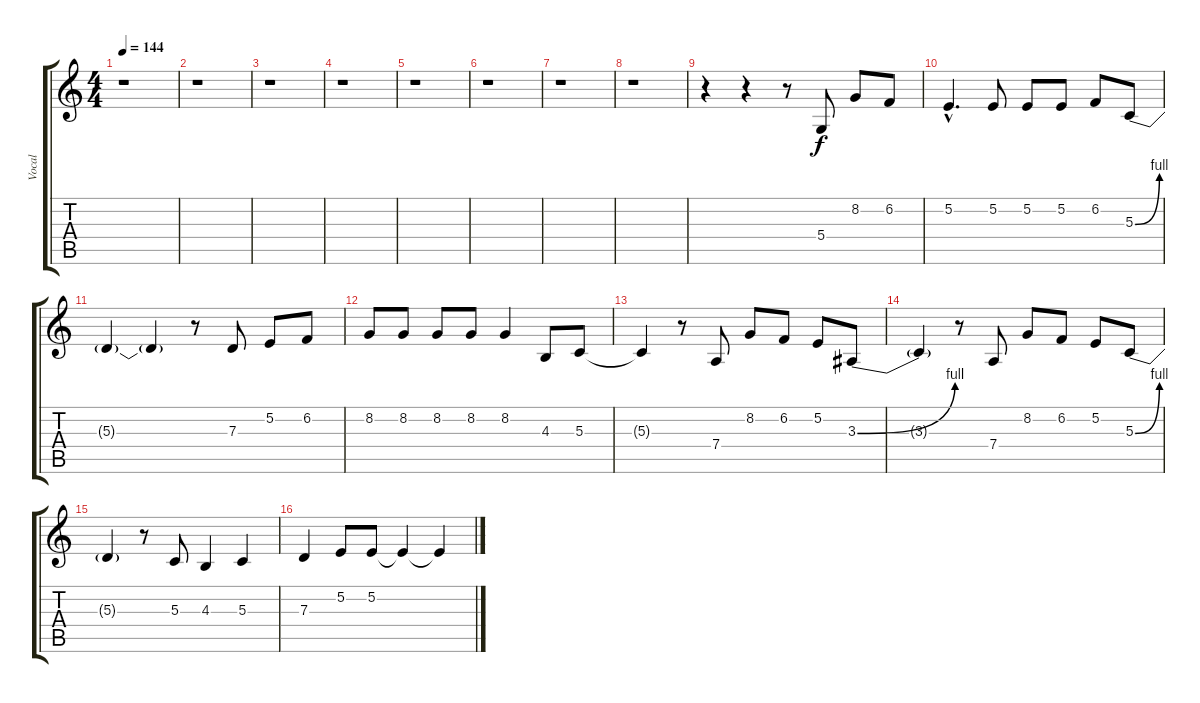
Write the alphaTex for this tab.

\track ("Vocal" "Vocal") {instrument cello}
\staff {score tabs}
\tuning (E4 B3 G3 D3 A2 E2) {hide}
\ts (4 4)
\tempo 144
\clef g2
\ks c
r.1{dy f} |
r.1 |
r.1 |
r.1 |
r.1 |
r.1 |
r.1 |
r.1 |
r.4 r.4 r.8 5.4.8 8.2.8 6.2.8 |
5.2{hac}.4{d} 5.2.8 5.2.8 5.2.8 6.2.8 5.3{be (bend 0 0 60 4)}.8 |
5.3{t}.4 5.3{t}.4 r.8 7.3.8 5.2.8 6.2.8 |
8.2.8 8.2.8 8.2.8 8.2.8 8.2.4 4.3.8 5.3.8 |
5.3{t}.4 r.8 7.4.8 8.2.8 6.2.8 5.2.8 3.3{be (bend 0 0 60 4)}.8 |
3.3{t}.4 r.8 7.4.8 8.2.8 6.2.8 5.2.8 5.3{be (bend 0 0 60 4)}.8 |
5.3{t}.4 r.8 5.3.8 4.3.4 5.3.4 |
7.3.4 5.2.8 5.2.8 5.2{t}.4 5.2{t}.4
